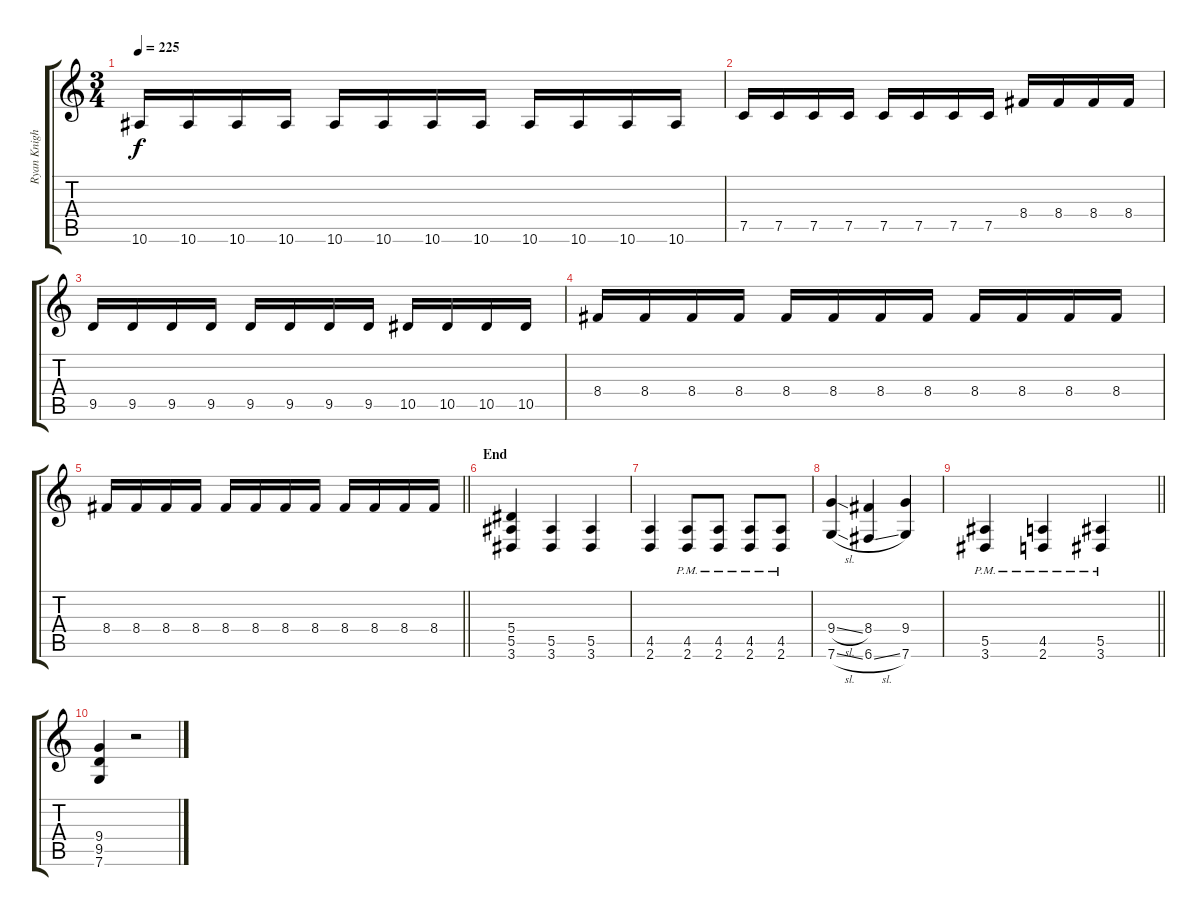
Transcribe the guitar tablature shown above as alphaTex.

\track ("Ryan Knight" "Ryan Knigh") {instrument distortionguitar}
\staff {score tabs}
\tuning (C4 G3 Eb3 Bb2 F2 C2) {hide}
\ts (3 4)
\tempo 225
\clef g2
\ks c
10.6.16{dy f} 10.6.16 10.6.16 10.6.16 10.6.16 10.6.16 10.6.16 10.6.16 10.6.16 10.6.16 10.6.16 10.6.16 |
7.5.16 7.5.16 7.5.16 7.5.16 7.5.16 7.5.16 7.5.16 7.5.16 8.4.16 8.4.16 8.4.16 8.4.16 |
9.5.16 9.5.16 9.5.16 9.5.16 9.5.16 9.5.16 9.5.16 9.5.16 10.5.16 10.5.16 10.5.16 10.5.16 |
8.4.16 8.4.16 8.4.16 8.4.16 8.4.16 8.4.16 8.4.16 8.4.16 8.4.16 8.4.16 8.4.16 8.4.16 |
\barLineRight lightlight
8.4.16 8.4.16 8.4.16 8.4.16 8.4.16 8.4.16 8.4.16 8.4.16 8.4.16 8.4.16 8.4.16 8.4.16 |
\section ("" "End")
(5.4 5.5 3.6).4 (5.5 3.6).4 (5.5 3.6).4 |
(4.5 2.6).4 (4.5{pm} 2.6{pm}).8 (4.5{pm} 2.6{pm}).8 (4.5{pm} 2.6{pm}).8 (4.5{pm} 2.6{pm}).8 |
(9.4{sl} 7.6{sl}).4 (8.4 6.6{sl}).4 (9.4 7.6).4 |
\barLineRight lightlight
(5.5{pm} 3.6{pm}).4 (4.5{pm} 2.6{pm}).4 (5.5{pm} 3.6{pm}).4 |
(9.4 9.5 7.6).4 r.2
